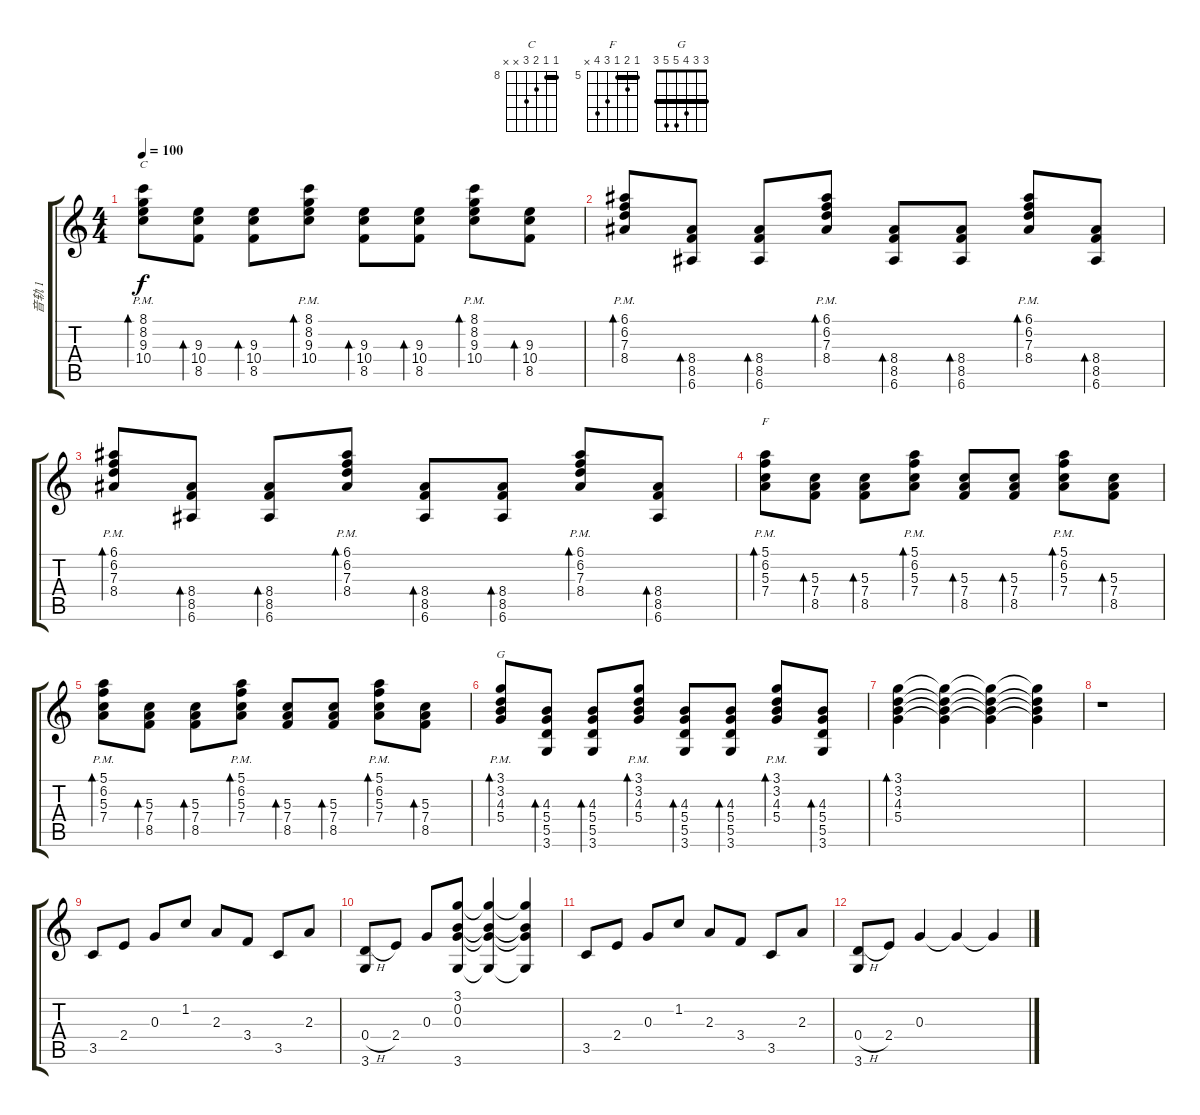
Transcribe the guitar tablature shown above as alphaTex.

\track ("音轨 1" "音轨 1") {instrument acousticguitarsteel}
\staff {score tabs}
\tuning (E4 B3 G3 D3 A2 E2) {hide}
\chord ("C" 8 8 9 10 x x) {firstfret 8 barre 8}
\chord ("F" 5 6 5 7 8 x) {firstfret 5 barre 5}
\chord ("G" 3 3 4 5 5 3) {barre 3}
\ts (4 4)
\tempo 100
\clef g2
\ks c
(8.1{pm} 8.2{pm} 9.3{pm} 10.4{pm}).8{bd 60 ch "C" dy f} (9.3 10.4 8.5).8{bd 60} (9.3 10.4 8.5).8{bd 60} (8.1{pm} 8.2{pm} 9.3{pm} 10.4{pm}).8{bd 60} (9.3 10.4 8.5).8{bd 60} (9.3 10.4 8.5).8{bd 60} (8.1{pm} 8.2{pm} 9.3{pm} 10.4{pm}).8{bd 60} (9.3 10.4 8.5).8{bd 60} |
(6.1{pm} 6.2{pm} 7.3{pm} 8.4{pm}).8{bd 60} (8.4 8.5 6.6).8{bd 60} (8.4 8.5 6.6).8{bd 60} (6.1{pm} 6.2{pm} 7.3{pm} 8.4{pm}).8{bd 60} (8.4 8.5 6.6).8{bd 60} (8.4 8.5 6.6).8{bd 60} (6.1{pm} 6.2{pm} 7.3{pm} 8.4{pm}).8{bd 60} (8.4 8.5 6.6).8{bd 60} |
(6.1{pm} 6.2{pm} 7.3{pm} 8.4{pm}).8{bd 60} (8.4 8.5 6.6).8{bd 60} (8.4 8.5 6.6).8{bd 60} (6.1{pm} 6.2{pm} 7.3{pm} 8.4{pm}).8{bd 60} (8.4 8.5 6.6).8{bd 60} (8.4 8.5 6.6).8{bd 60} (6.1{pm} 6.2{pm} 7.3{pm} 8.4{pm}).8{bd 60} (8.4 8.5 6.6).8{bd 60} |
(5.1{pm} 6.2{pm} 5.3{pm} 7.4{pm}).8{bd 60 ch "F"} (5.3 7.4 8.5).8{bd 60} (5.3 7.4 8.5).8{bd 60} (5.1{pm} 6.2{pm} 5.3{pm} 7.4{pm}).8{bd 60} (5.3 7.4 8.5).8{bd 60} (5.3 7.4 8.5).8{bd 60} (5.1 6.2{pm} 5.3{pm} 7.4{pm}).8{bd 60} (5.3 7.4 8.5).8{bd 60} |
(5.1{pm} 6.2{pm} 5.3{pm} 7.4{pm}).8{bd 60} (5.3 7.4 8.5).8{bd 60} (5.3 7.4 8.5).8{bd 60} (5.1{pm} 6.2{pm} 5.3{pm} 7.4{pm}).8{bd 60} (5.3 7.4 8.5).8{bd 60} (5.3 7.4 8.5).8{bd 60} (5.1 6.2{pm} 5.3{pm} 7.4{pm}).8{bd 60} (5.3 7.4 8.5).8{bd 60} |
(3.1{pm} 3.2{pm} 4.3{pm} 5.4{pm}).8{bd 60 ch "G"} (4.3 5.4 5.5 3.6).8{bd 60} (4.3 5.4 5.5 3.6).8{bd 60} (3.1{pm} 3.2{pm} 4.3{pm} 5.4{pm}).8{bd 60} (4.3 5.4 5.5 3.6).8{bd 60} (4.3 5.4 5.5 3.6).8{bd 60} (3.1 3.2{pm} 4.3{pm} 5.4{pm}).8{bd 60} (4.3 5.4 5.5 3.6).8{bd 60} |
(3.1 3.2 4.3 5.4).4{bd 480} (3.1{t} 3.2{t} 4.3{t} 5.4{t}).4 (3.1{t} 3.2{t} 4.3{t} 5.4{t}).4 (3.1{t} 3.2{t} 4.3{t} 5.4{t}).4 |
r.1 |
3.5.8 2.4.8 0.3.8 1.2.8 2.3.8 3.4.8 3.5.8 2.3.8 |
(0.4{h} 3.6).8 2.4.8 0.3.8 (3.1 0.2 0.3 3.6).8 (3.1{t} 0.2{t} 0.3{t} 3.6{t}).4 (3.1{t} 0.2{t} 0.3{t} 3.6{t}).4 |
3.5.8 2.4.8 0.3.8 1.2.8 2.3.8 3.4.8 3.5.8 2.3.8 |
(0.4{h} 3.6).8 2.4.8 0.3.4 0.3{t}.4 0.3{t}.4
